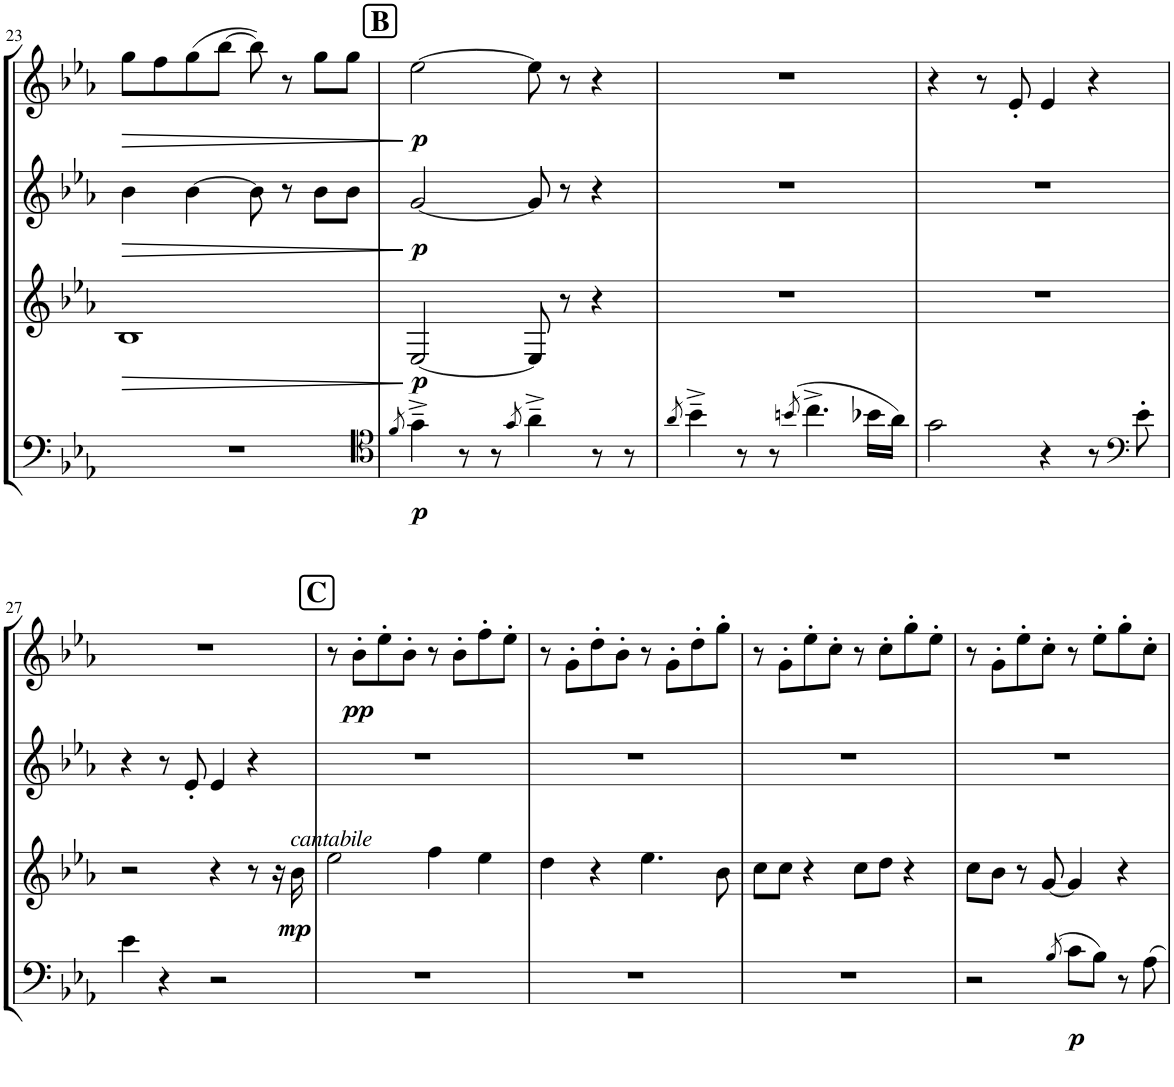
**kern	**dynam	**kern	**dynam	**kern	**dynam	**kern	**dynam
*part4	*part4	*part3	*part3	*part2	*part2	*part1	*part1
*staff4	*staff4	*staff3	*staff3	*staff2	*staff2	*staff1	*staff1
*I"Bassoon	*	*I"Bb Clarinet	*	*I"Oboe	*	*I"Flute	*
*I'Bsn	*	*I'Cl	*	*I'Ob	*	*I'Fl	*
!!LO:PB:g=z
*clefF4	*	*clefG2	*	*clefG2	*	*clefG2	*
*	*	*ITrd1c2	*	*	*	*	*
*k[b-e-a-]	*	*k[b-e-a-]	*	*k[b-e-a-]	*	*k[b-e-a-]	*
*M4/4	*	*M4/4	*	*M4/4	*	*M4/4	*
=23	=23	=23	=23	=23	=23	=23	=23
!	!	!	!LO:HP:b	!	!LO:HP:b	!	!LO:HP:b
1r	.	1B-	>	4b-\	>	8gg\L	>
.	.	.	.	.	.	8ff\	.
.	.	.	.	[4b-\	.	(8gg\	.
.	.	.	.	.	.	[8bb-\J	.
.	.	.	.	8b-\]	.	8bb-\])	.
.	.	.	.	8r	.	8r	.
.	.	.	.	8b-\L	.	8gg\L	.
.	.	.	.	8b-\J	.	8gg\J	.
.	.	.	]	.	]	.	]
!!LO:REH:place=s1:a:B:cj:fs=14:t=B
=24	=24	=24	=24	=24	=24	=24	=24
*clefC4	*	*	*	*	*	*	*
8qf/	.	.	.	.	.	.	.
!	!LO:DY:b	!	!LO:DY:b	!	!LO:DY:b	!	!LO:DY:b
4g~^\	p	[2E-/	p	[2g/	p	[2ee-\	p
8r	.	.	.	.	.	.	.
8r	.	.	.	.	.	.	.
8qg/	.	.	.	.	.	.	.
4a-~^\	.	8E-/]	.	8g/]	.	8ee-\]	.
.	.	8r	.	8r	.	8r	.
8r	.	4r	.	4r	.	4r	.
8r	.	.	.	.	.	.	.
=25	=25	=25	=25	=25	=25	=25	=25
8qa-/	.	.	.	.	.	.	.
4b-~^\	.	1r	.	1r	.	1r	.
8r	.	.	.	.	.	.	.
8r	.	.	.	.	.	.	.
(>8qbn/	.	.	.	.	.	.	.
4.cc^\	.	.	.	.	.	.	.
16b-X\LL	.	.	.	.	.	.	.
16a-\JJ)	.	.	.	.	.	.	.
=26	=26	=26	=26	=26	=26	=26	=26
2g\	.	1r	.	1r	.	4r	.
.	.	.	.	.	.	8r	.
.	.	.	.	.	.	8e-'/	.
4r	.	.	.	.	.	4e-/	.
8r	.	.	.	.	.	4r	.
*clefF4	*	*	*	*	*	*	*
8e-'\	.	.	.	.	.	.	.
!!LO:LB:g=z
=27	=27	=27	=27	=27	=27	=27	=27
4e-\	.	2r	.	4r	.	1r	.
4r	.	.	.	8r	.	.	.
.	.	.	.	8e-'/	.	.	.
2r	.	4r	.	4e-/	.	.	.
.	.	8r	.	4r	.	.	.
.	.	16r	.	.	.	.	.
!	!	!LO:TX:a:i:t=cantabile	!	!	!	!	!
!	!	!	!LO:DY:b	!	!	!	!
.	.	16b-\	mp	.	.	.	.
!!LO:REH:place=s1:a:B:cj:fs=14:t=C
=28	=28	=28	=28	=28	=28	=28	=28
1r	.	2ee-\	.	1r	.	8r	.
!	!	!	!	!	!	!	!LO:DY:b
.	.	.	.	.	.	8b-'\L	pp
.	.	.	.	.	.	8ee-'\	.
.	.	.	.	.	.	8b-'\J	.
.	.	4ff\	.	.	.	8r	.
.	.	.	.	.	.	8b-'\L	.
.	.	4ee-\	.	.	.	8ff'\	.
.	.	.	.	.	.	8ee-'\J	.
=29	=29	=29	=29	=29	=29	=29	=29
1r	.	4dd\	.	1r	.	8r	.
.	.	.	.	.	.	8g'\L	.
.	.	4r	.	.	.	8dd'\	.
.	.	.	.	.	.	8b-'\J	.
.	.	4.ee-\	.	.	.	8r	.
.	.	.	.	.	.	8g'\L	.
.	.	.	.	.	.	8dd'\	.
.	.	8b-\	.	.	.	8gg'\J	.
=30	=30	=30	=30	=30	=30	=30	=30
1r	.	8cc\L	.	1r	.	8r	.
.	.	8cc\J	.	.	.	8g'\L	.
.	.	4r	.	.	.	8ee-'\	.
.	.	.	.	.	.	8cc'\J	.
.	.	8cc\L	.	.	.	8r	.
.	.	8dd\J	.	.	.	8cc'\L	.
.	.	4r	.	.	.	8gg'\	.
.	.	.	.	.	.	8ee-'\J	.
=31	=31	=31	=31	=31	=31	=31	=31
2r	.	8cc\L	.	1r	.	8r	.
.	.	8b-\J	.	.	.	8g'\L	.
.	.	8r	.	.	.	8ee-'\	.
.	.	[8g/	.	.	.	8cc'\J	.
(>8qB-/	.	.	.	.	.	.	.
!	!LO:DY:b	!	!	!	!	!	!
8c\L	p	4g/]	.	.	.	8r	.
8B-\J)	.	.	.	.	.	8ee-'\L	.
8r	.	4r	.	.	.	8gg'\	.
8A-\	.	.	.	.	.	8cc'\J	.
=	=	=	=	=	=	=	=
*-	*-	*-	*-	*-	*-	*-	*-
